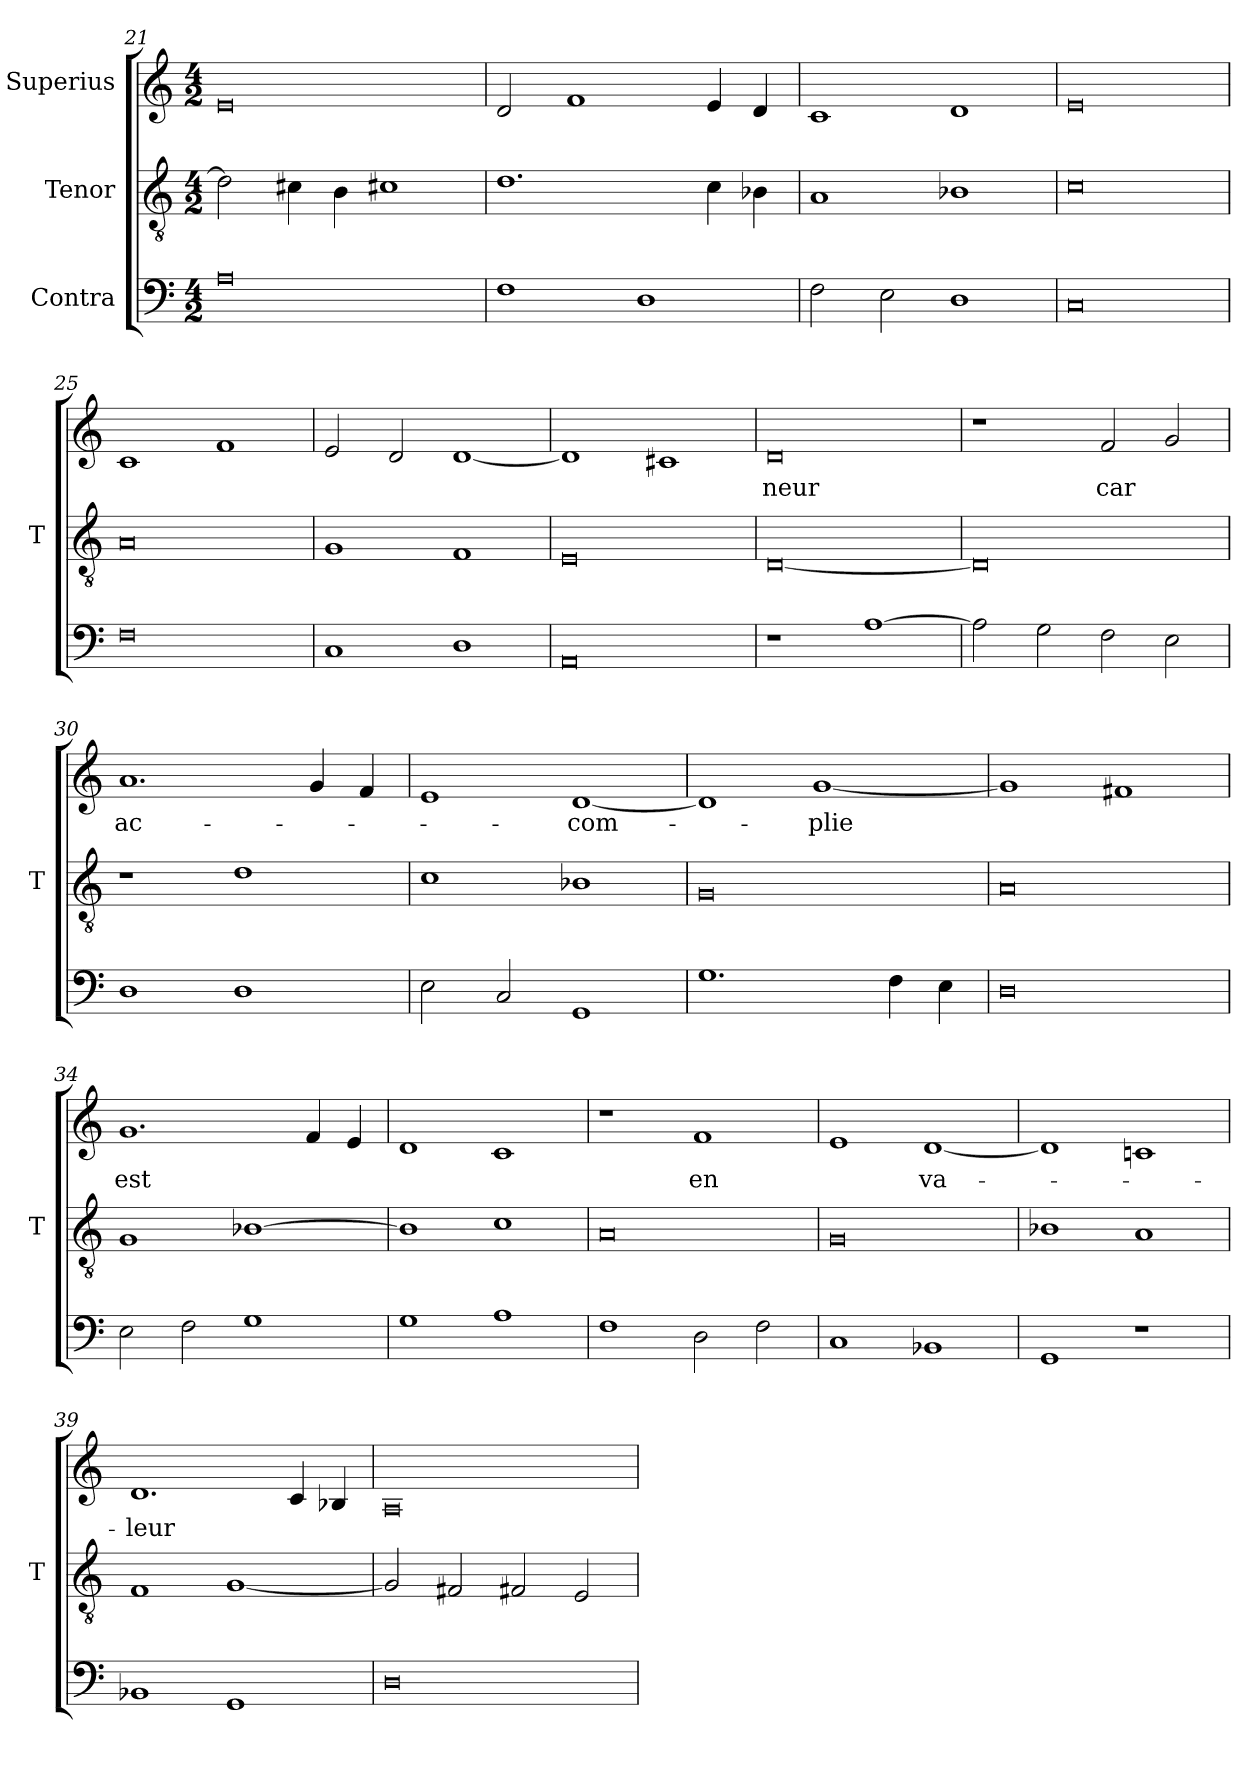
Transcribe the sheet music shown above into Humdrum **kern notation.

**kern	**kern	**kern	**text
*part3	*part2	*part1	*part1
*staff3	*staff2	*staff1	*staff1
*I"Contra	*I"Tenor	*I"Superius	*
*	*I'T	*	*
*clefF4	*clefGv2	*clefG2	*
*M4/2	*M4/2	*M4/2	*
=21	=21	=21	=21
0A	2d]	0e	.
.	4c#X	.	.
.	4B	.	.
.	1c#X	.	.
=22	=22	=22	=22
1F	1.d	2d	.
.	.	1f	.
1D	.	.	.
.	4c	4e	.
.	4B-X	4d	.
=23	=23	=23	=23
2F	1A	1c	.
2E	.	.	.
1D	1B-X	1d	.
=24	=24	=24	=24
0C	0c	0e	.
=25	=25	=25	=25
0F	0A	1c	.
.	.	1f	.
=26	=26	=26	=26
1C	1G	2e	.
.	.	2d	.
1D	1F	[1d	.
=27	=27	=27	=27
0AA	0E	1d]	.
.	.	1c#X	.
=28	=28	=28	=28
1r	[0D	0d	-neur
[1A	.	.	.
=29	=29	=29	=29
2A]	0D]	1r	.
2G	.	.	.
2F	.	2f	-car
2E	.	2g	.
=30	=30	=30	=30
1D	1r	1.a	ac-
1D	1d	.	.
.	.	4g	.
.	.	4f	.
=31	=31	=31	=31
2E	1c	1e	.
2C	.	.	.
1GG	1B-X	[1d	-com-
=32	=32	=32	=32
1.G	0G	1d]	.
.	.	[1g	-plie
4F	.	.	.
4E	.	.	.
=33	=33	=33	=33
0D	0A	1g]	.
.	.	1f#X	.
=34	=34	=34	=34
2E	1G	1.g	-est
2F	.	.	.
1G	[1B-X	.	.
.	.	4f	.
.	.	4e	.
=35	=35	=35	=35
1G	1B-]	1d	.
1A	1c	1c	.
=36	=36	=36	=36
1F	0A	1r	.
2D	.	1f	-en
2F	.	.	.
=37	=37	=37	=37
1C	0G	1e	.
1BB-X	.	[1d	va-
=38	=38	=38	=38
1GG	1B-X	1d]	.
1r	1A	1cn	.
=39	=39	=39	=39
1BB-X	1F	1.d	-leur
1GG	[1G	.	.
.	.	4c	.
.	.	4B-X	.
=40	=40	=40	=40
0D	2G]	0A	.
.	2F#X	.	.
.	2F#X	.	.
.	2E	.	.
=	=	=	=
*-	*-	*-	*-
